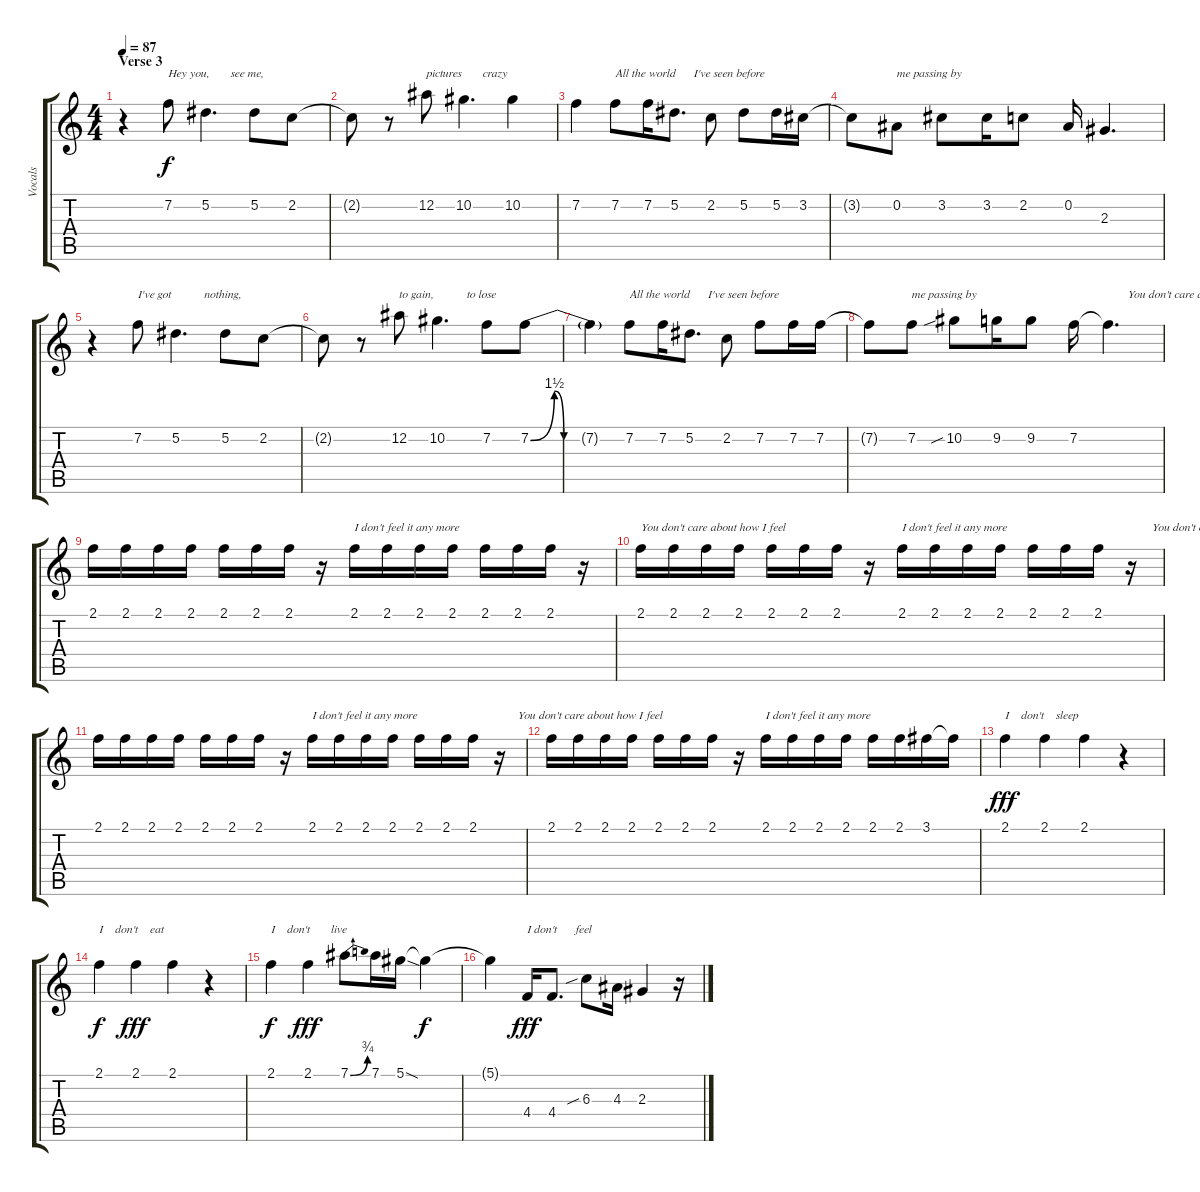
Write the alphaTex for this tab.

\track ("Vocals" "Vocals") {instrument overdrivenguitar}
\staff {score tabs}
\tuning (Eb4 Bb3 Gb3 Db3 Ab2 Eb2) {hide}
\ts (4 4)
\section ("" "Verse 3")
\tempo 87
\clef g2
\ks c
r.4{dy f} 7.2.8{txt "Hey you,       see me, "} 5.2.4{d} 5.2.8 2.2.8 |
2.2{t}.8 r.8 12.2.8{txt "pictures       crazy "} 10.2.4{d} 10.2.4 |
7.2.4 7.2.8{txt "All the world      I've seen before "} 7.2.16 5.2.8{d} 2.2.8 5.2.8 5.2.16 3.2.16 |
3.2{t}.8 0.2.8{txt "me passing by "} 3.2.8 3.2.16 2.2.8 0.2.16 2.3.4{d} |
r.4 7.2.8{txt "I've got           nothing, "} 5.2.4{d} 5.2.8 2.2.8 |
2.2{t}.8 r.8 12.2.8{txt "to gain,           to lose "} 10.2.4{d} 7.2.8 7.2{be (custom 0 0 15 6 21 0 30 0 60 0)}.8 |
7.2{t}.4 7.2.8{txt "All the world      I've seen before "} 7.2.16 5.2.8{d} 2.2.8 7.2.8 7.2.16 7.2.16 |
7.2{t}.8 7.2.8{txt "me passing by "} 10.2{sib}.8 9.2.16 9.2.8 7.2.16{txt "                  You don't care about how I feel "} 7.2{t}.4{d} |
2.1.16 2.1.16 2.1.16 2.1.16 2.1.16 2.1.16 2.1.16 r.16 2.1.16{txt "I don't feel it any more "} 2.1.16 2.1.16 2.1.16 2.1.16 2.1.16 2.1.16 r.16 |
2.1.16{txt "You don't care about how I feel "} 2.1.16 2.1.16 2.1.16 2.1.16 2.1.16 2.1.16 r.16 2.1.16{txt "I don't feel it any more "} 2.1.16 2.1.16 2.1.16 2.1.16 2.1.16 2.1.16 r.16{txt "       You don't care about how I feel "} |
2.1.16 2.1.16 2.1.16 2.1.16 2.1.16 2.1.16 2.1.16 r.16 2.1.16{txt "I don't feel it any more "} 2.1.16 2.1.16 2.1.16 2.1.16 2.1.16 2.1.16 r.16{txt "      You don't care about how I feel "} |
2.1.16 2.1.16 2.1.16 2.1.16 2.1.16 2.1.16 2.1.16 r.16 2.1.16{txt "I don't feel it any more "} 2.1.16 2.1.16 2.1.16 2.1.16 2.1.16 3.1.16 3.1{t}.16 |
2.1.4{txt "I    don't    sleep" dy fff} 2.1.4 2.1.4 r.4 |
2.1.4{txt "I    don't    eat" dy f} 2.1.4{dy fff} 2.1.4 r.4 |
2.1.4{txt "I    don't       live" dy f} 2.1.4{dy fff} 7.1{be (bend 0 0 60 3)}.8 7.1.16 5.1{sod}.16 5.1{t}.4{dy f} |
5.1{t}.4 4.4.16{txt "I don't      feel " dy fff} 4.4.8{d} 6.3{sib}.8 4.3.16 2.3.4 r.16
